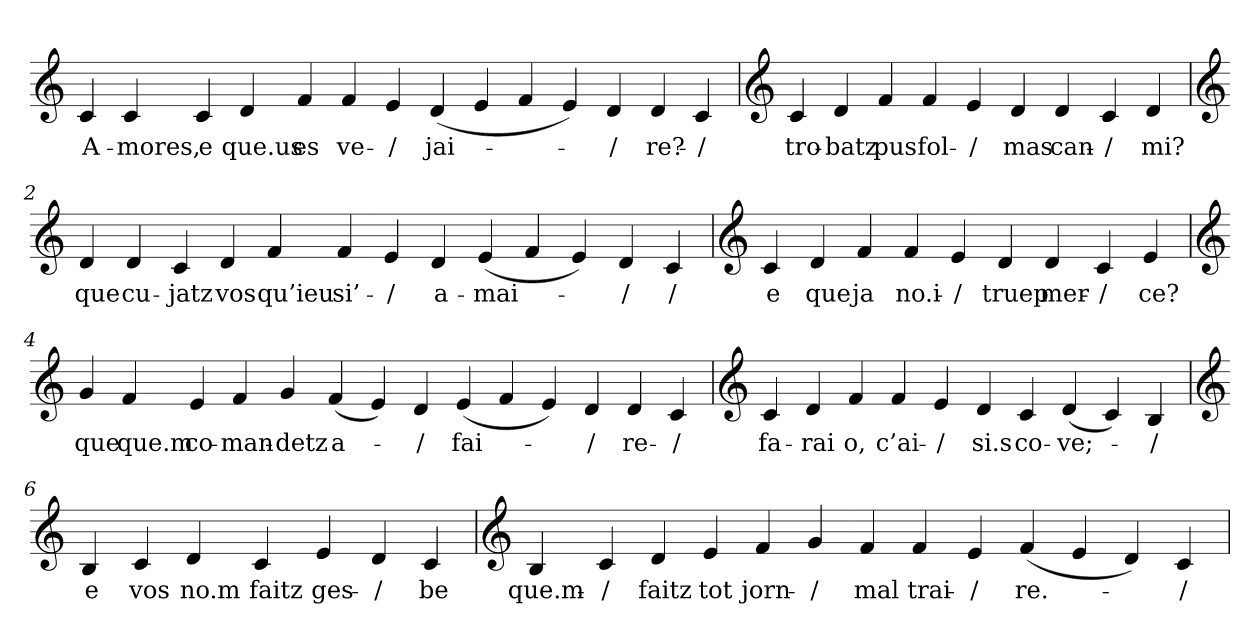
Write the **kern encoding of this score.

**kern	**text
*part1	*part1
*staff1	*staff1
*clefG2	*
=	=
4c	A-
4c	-mores,
4c	e
4d	que.us
4f	es
4f	ve-
4e	-/
(4d	jai-
4e	.
4f	.
4e)	.
4d	-/
4d	re?-
4c	-/
=1	=1
*clefG2	*
4c	tro-
4d	-batz
4f	pus
4f	fol-
4e	-/
4d	mas
4d	can-
4c	-/
4d	mi?
=2	=2
*clefG2	*
4d	que
4d	cu-
4c	-jatz
4d	vos
4f	qu’ieu
4f	si’-
4e	-/
4d	a-
(4e	-mai-
4f	.
4e)	.
4d	-/
4c	/
=3	=3
*clefG2	*
4c	e
4d	que
4f	ja
4f	no.i-
4e	-/
4d	truep
4d	mer-
4c	-/
4e	ce?
=4	=4
*clefG2	*
4g	que
4f	que.m
4e	co-
4f	-man-
4g	-detz
(4f	a-
4e)	.
4d	-/
(4e	fai-
4f	.
4e)	.
4d	-/
4d	re-
4c	-/
=5	=5
*clefG2	*
4c	fa-
4d	-rai
4f	o,
4f	c’ai-
4e	-/
4d	si.s
4c	co-
(4d	-ve;-
4c)	.
4B	-/
=6	=6
*clefG2	*
4B	e
4c	vos
4d	no.m
4c	faitz
4e	ges-
4d	-/
4c	be
=7	=7
*clefG2	*
4B	que.m-
4c	-/
4d	faitz
4e	tot
4f	jorn-
4g	-/
4f	mal
4f	trai-
4e	-/
(4f	re.-
4e	.
4d)	.
4c	-/
=	=
*-	*-
